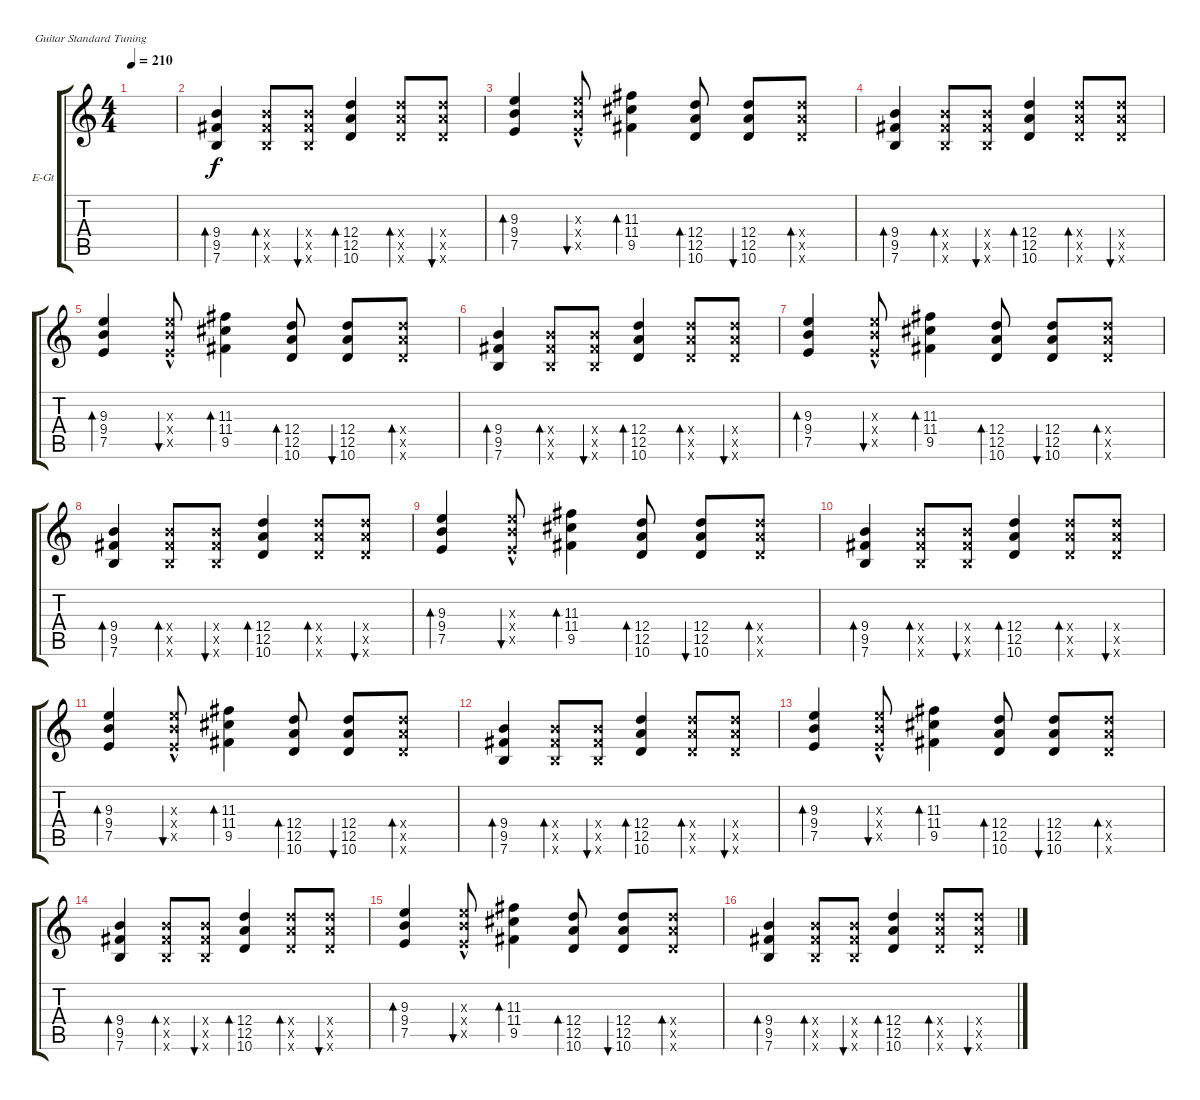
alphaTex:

\defaultSystemsLayout 4
\bracketExtendMode groupsimilarinstruments
\firstSystemTrackNameOrientation horizontal
\otherSystemsTrackNameOrientation horizontal
\track ("Turner" "E-Gt") {instrument electricguitarclean}
\staff {score tabs}
\tuning (E4 B3 G3 D3 A2 E2)
\ts (4 4)
\tempo 210
\clef g2
\ks c
|
(7.6 9.4 9.5).4{bd 30} (7.6{x} 9.4{x} 9.5{x}).8{bd 30} (7.6{x} 9.5{x} 9.4{x}).8{bu 30} (10.6 12.5 12.4).4{bd 30} (10.6{x} 12.5{x} 12.4{x}).8{bd 30} (10.6{x} 12.4{x} 12.5{x}).8{bu 30} |
(7.5 9.4 9.3).4{bd 30} (7.5{hac x} 9.3{hac x} 9.4{hac x}).8{bu 30} (9.5 11.4 11.3).4{bd 30} (10.6 12.5 12.4).8{bd 30} (10.6 12.4 12.5).8{bu 30} (10.6{x} 12.4{x} 12.5{x}).8{bd 30} |
(7.6 9.4 9.5).4{bd 30} (7.6{x} 9.4{x} 9.5{x}).8{bd 30} (7.6{x} 9.5{x} 9.4{x}).8{bu 30} (10.6 12.5 12.4).4{bd 30} (10.6{x} 12.5{x} 12.4{x}).8{bd 30} (10.6{x} 12.4{x} 12.5{x}).8{bu 30} |
(7.5 9.4 9.3).4{bd 30} (7.5{hac x} 9.3{hac x} 9.4{hac x}).8{bu 30} (9.5 11.4 11.3).4{bd 30} (10.6 12.5 12.4).8{bd 30} (10.6 12.4 12.5).8{bu 30} (10.6{x} 12.4{x} 12.5{x}).8{bd 30} |
(7.6 9.4 9.5).4{bd 30} (7.6{x} 9.4{x} 9.5{x}).8{bd 30} (7.6{x} 9.5{x} 9.4{x}).8{bu 30} (10.6 12.5 12.4).4{bd 30} (10.6{x} 12.5{x} 12.4{x}).8{bd 30} (10.6{x} 12.4{x} 12.5{x}).8{bu 30} |
(7.5 9.4 9.3).4{bd 30} (7.5{hac x} 9.3{hac x} 9.4{hac x}).8{bu 30} (9.5 11.4 11.3).4{bd 30} (10.6 12.5 12.4).8{bd 30} (10.6 12.4 12.5).8{bu 30} (10.6{x} 12.4{x} 12.5{x}).8{bd 30} |
(7.6 9.4 9.5).4{bd 30} (7.6{x} 9.4{x} 9.5{x}).8{bd 30} (7.6{x} 9.5{x} 9.4{x}).8{bu 30} (10.6 12.5 12.4).4{bd 30} (10.6{x} 12.5{x} 12.4{x}).8{bd 30} (10.6{x} 12.4{x} 12.5{x}).8{bu 30} |
(7.5 9.4 9.3).4{bd 30} (7.5{hac x} 9.3{hac x} 9.4{hac x}).8{bu 30} (9.5 11.4 11.3).4{bd 30} (10.6 12.5 12.4).8{bd 30} (10.6 12.4 12.5).8{bu 30} (10.6{x} 12.4{x} 12.5{x}).8{bd 30} |
(7.6 9.4 9.5).4{bd 30} (7.6{x} 9.4{x} 9.5{x}).8{bd 30} (7.6{x} 9.5{x} 9.4{x}).8{bu 30} (10.6 12.5 12.4).4{bd 30} (10.6{x} 12.5{x} 12.4{x}).8{bd 30} (10.6{x} 12.4{x} 12.5{x}).8{bu 30} |
(7.5 9.4 9.3).4{bd 30} (7.5{hac x} 9.3{hac x} 9.4{hac x}).8{bu 30} (9.5 11.4 11.3).4{bd 30} (10.6 12.5 12.4).8{bd 30} (10.6 12.4 12.5).8{bu 30} (10.6{x} 12.4{x} 12.5{x}).8{bd 30} |
(7.6 9.4 9.5).4{bd 30} (7.6{x} 9.4{x} 9.5{x}).8{bd 30} (7.6{x} 9.5{x} 9.4{x}).8{bu 30} (10.6 12.5 12.4).4{bd 30} (10.6{x} 12.5{x} 12.4{x}).8{bd 30} (10.6{x} 12.4{x} 12.5{x}).8{bu 30} |
(7.5 9.4 9.3).4{bd 30} (7.5{hac x} 9.3{hac x} 9.4{hac x}).8{bu 30} (9.5 11.4 11.3).4{bd 30} (10.6 12.5 12.4).8{bd 30} (10.6 12.4 12.5).8{bu 30} (10.6{x} 12.4{x} 12.5{x}).8{bd 30} |
(7.6 9.4 9.5).4{bd 30} (7.6{x} 9.4{x} 9.5{x}).8{bd 30} (7.6{x} 9.5{x} 9.4{x}).8{bu 30} (10.6 12.5 12.4).4{bd 30} (10.6{x} 12.5{x} 12.4{x}).8{bd 30} (10.6{x} 12.4{x} 12.5{x}).8{bu 30} |
(7.5 9.4 9.3).4{bd 30} (7.5{hac x} 9.3{hac x} 9.4{hac x}).8{bu 30} (9.5 11.4 11.3).4{bd 30} (10.6 12.5 12.4).8{bd 30} (10.6 12.4 12.5).8{bu 30} (10.6{x} 12.4{x} 12.5{x}).8{bd 30} |
(7.6 9.4 9.5).4{bd 30} (7.6{x} 9.4{x} 9.5{x}).8{bd 30} (7.6{x} 9.5{x} 9.4{x}).8{bu 30} (10.6 12.5 12.4).4{bd 30} (10.6{x} 12.5{x} 12.4{x}).8{bd 30} (10.6{x} 12.4{x} 12.5{x}).8{bu 30}
